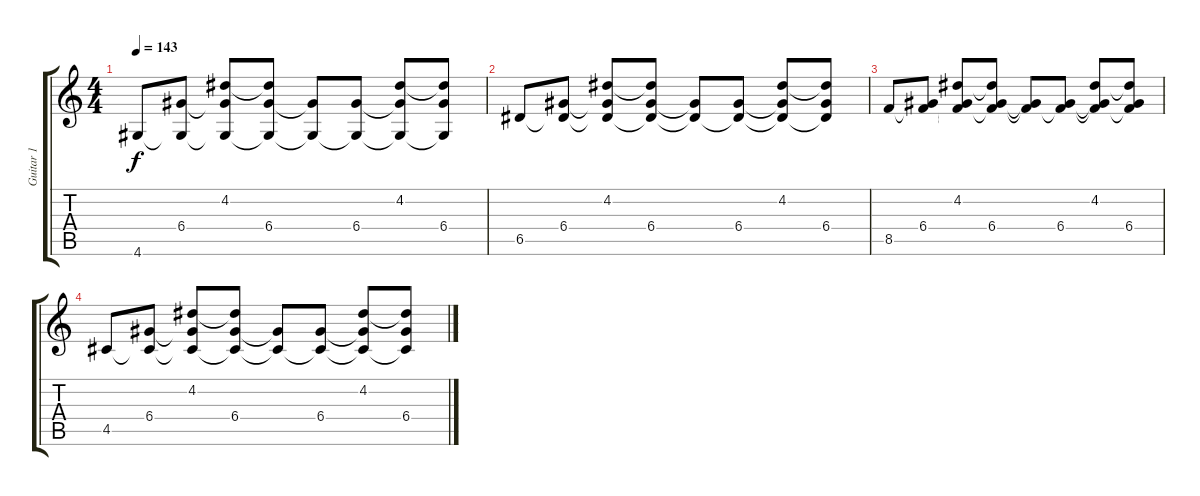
\track ("Guitar 1" "Guitar 1") {instrument electricguitarclean}
\staff {score tabs}
\tuning (E4 B3 G3 D3 A2 E2) {hide}
\ts (4 4)
\tempo 143
\clef g2
\ks c
4.6.8{dy f instrument electricguitarclean} (6.4 4.6{t}).8 (4.2 6.4{t} 4.6{t}).8 (4.2{t} 6.4 4.6{t}).8 (6.4{t} 4.6{t}).8 (6.4 4.6{t}).8 (4.2 6.4{t} 4.6{t}).8 (4.2{t} 6.4 4.6{t}).8 |
6.5.8 (6.4 6.5{t}).8 (4.2 6.4{t} 6.5{t}).8 (4.2{t} 6.4 6.5{t}).8 (6.4{t} 6.5{t}).8 (6.4 6.5{t}).8 (4.2 6.4{t} 6.5{t}).8 (4.2{t} 6.4 6.5{t}).8 |
8.5.8 (6.4 8.5{t}).8 (4.2 6.4{t} 8.5{t}).8 (4.2{t} 6.4 8.5{t}).8 (6.4{t} 8.5{t}).8 (6.4 8.5{t}).8 (4.2 6.4{t} 8.5{t}).8 (4.2{t} 6.4 8.5{t}).8 |
4.5.8 (6.4 4.5{t}).8 (4.2 6.4{t} 4.5{t}).8 (4.2{t} 6.4 4.5{t}).8 (6.4{t} 4.5{t}).8 (6.4 4.5{t}).8 (4.2 6.4{t} 4.5{t}).8 (4.2{t} 6.4 4.5{t}).8
